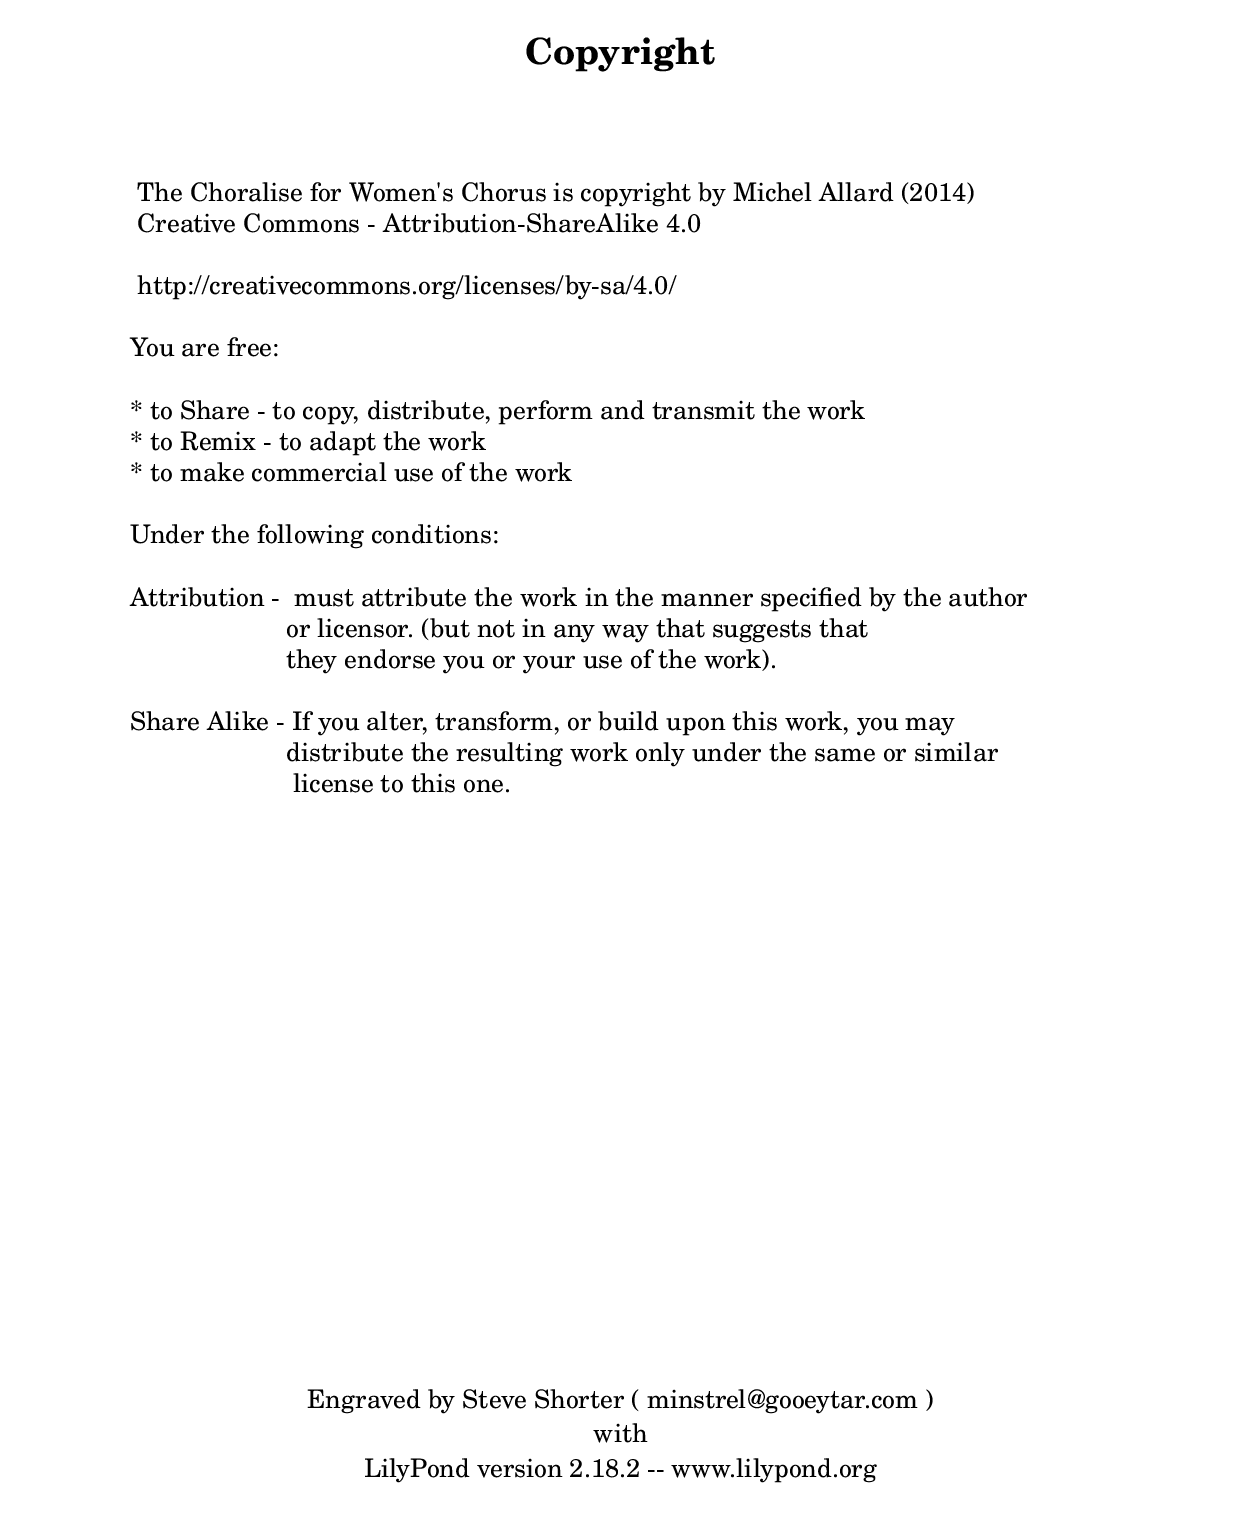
\version "2.18.2"

\bookpart {

    \paper { print-page-number = ##t }

    \header { title = "Copyright" }

    \tocItem \markup { Copyright }

    \markup { \column { 
	" "
	" "
	" "
	\fontsize #1 {

	" "
	"           The Choralise for Women's Chorus is copyright by Michel Allard (2014) "
        "           Creative Commons - Attribution-ShareAlike 4.0"
	" "
	"           http://creativecommons.org/licenses/by-sa/4.0/"
	" "
	"          You are free:"
	" "
	"          * to Share - to copy, distribute, perform and transmit the work"
	"          * to Remix - to adapt the work"
	"          * to make commercial use of the work"
	" "
	"          Under the following conditions:"
	" "
	"          Attribution -  must attribute the work in the manner specified by the author"
        "                                or licensor. (but not in any way that suggests that"
        "                                they endorse you or your use of the work)."
        " "
	"          Share Alike - If you alter, transform, or build upon this work, you may"
        "                                distribute the resulting work only under the same or similar"
        "                                 license to this one."
	" "
	" "
	" "
	" "
	" "
	" "
	" "
	" "
	" "
	" "
	" "
	" "
	" "
	" "
	" "
	" "
	" "
	" "
	" "
	}
       }
    }
    \markup { \fill-line { \fontsize #1 "Engraved by Steve Shorter ( minstrel@gooeytar.com )" } } 
    \markup { \fill-line { \fontsize #1 " " } } 
    \markup { \fill-line { \fontsize #1 "with" } } 
    \markup { \fill-line { \fontsize #1 " " } } 
    \markup { \fill-line { \fontsize #1 "LilyPond version 2.18.2 -- www.lilypond.org" } } 
}
